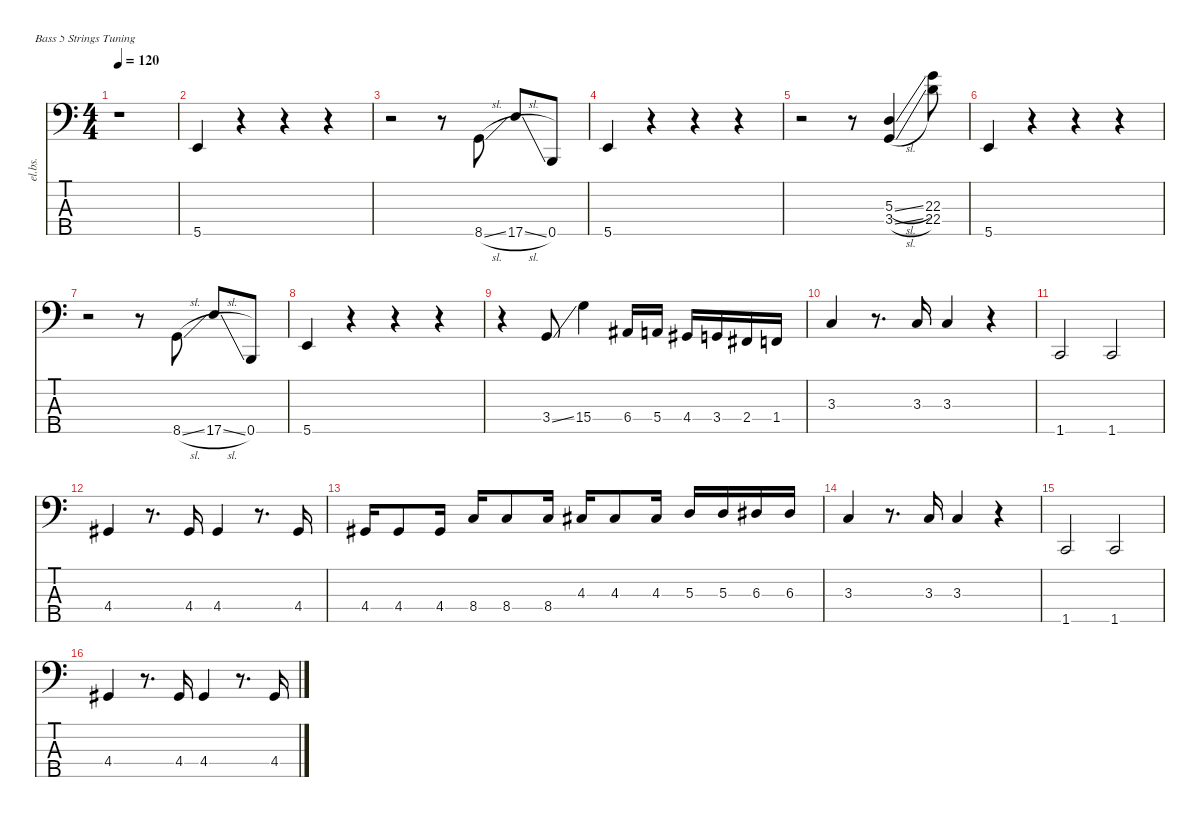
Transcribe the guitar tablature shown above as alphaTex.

\defaultSystemsLayout 4
\hideDynamics
\bracketExtendMode nobrackets
\otherSystemsTrackNameOrientation horizontal
\track ("Bisonnete" "el.bs.") {instrument electricbassfinger}
\staff {score tabs}
\tuning (G2 D2 A1 E1 B0)
\ts (4 4)
\tempo 120
\clef f4
\ks c
r.1{dy f beam Down} |
5.5.4{beam Up} r.4{beam Up} r.4{beam Up} r.4{beam Up} |
r.2{beam Down} r.8{beam Down} 8.5{sl}.8{beam Up} 17.5{sl}.8{beam Up} 0.5.8{beam Up} |
5.5.4{beam Up} r.4{beam Up} r.4{beam Up} r.4{beam Up} |
r.2{beam Down} r.8{beam Down} (5.3{sl} 3.4{sl}).4{beam Up} (22.3 22.4).8{beam Down} |
5.5.4{beam Up} r.4{beam Up} r.4{beam Up} r.4{beam Up} |
r.2{beam Down} r.8{beam Down} 8.5{sl}.8{beam Up} 17.5{sl}.8{beam Up} 0.5.8{beam Up} |
5.5.4{beam Up} r.4{beam Up} r.4{beam Up} r.4{beam Up} |
r.4{beam Down} 3.4{ss}.8{beam Up} 15.4.4{beam Down} 6.4{acc #}.16{beam Up} 5.4.16{beam Up} 4.4{acc #}.16{beam Up} 3.4.16{beam Up} 2.4{acc #}.16{beam Up} 1.4.16{beam Up} |
3.3.4{beam Up} r.8{d beam Up} 3.3.16{beam Up} 3.3.4{beam Up} r.4{beam Up} |
1.5.2{beam Up} 1.5.2{beam Up} |
4.4{acc #}.4{beam Up} r.8{d beam Up} 4.4{acc #}.16{beam Up} 4.4{acc #}.4{beam Up} r.8{d beam Up} 4.4{acc #}.16{beam Up} |
4.4{acc #}.16{beam Up} 4.4{acc #}.8{beam Up} 4.4{acc #}.16{beam Up} 8.4.16{beam Up} 8.4.8{beam Up} 8.4.16{beam Up} 4.3{acc #}.16{beam Up} 4.3{acc #}.8{beam Up} 4.3{acc #}.16{beam Up} 5.3.16{beam Up} 5.3.16{beam Up} 6.3{acc #}.16{beam Up} 6.3{acc #}.16{beam Up} |
3.3.4{beam Up} r.8{d beam Up} 3.3.16{beam Up} 3.3.4{beam Up} r.4{beam Up} |
1.5.2{beam Up} 1.5.2{beam Up} |
4.4{acc #}.4{beam Up} r.8{d beam Up} 4.4{acc #}.16{beam Up} 4.4{acc #}.4{beam Up} r.8{d beam Up} 4.4{acc #}.16{beam Up}
